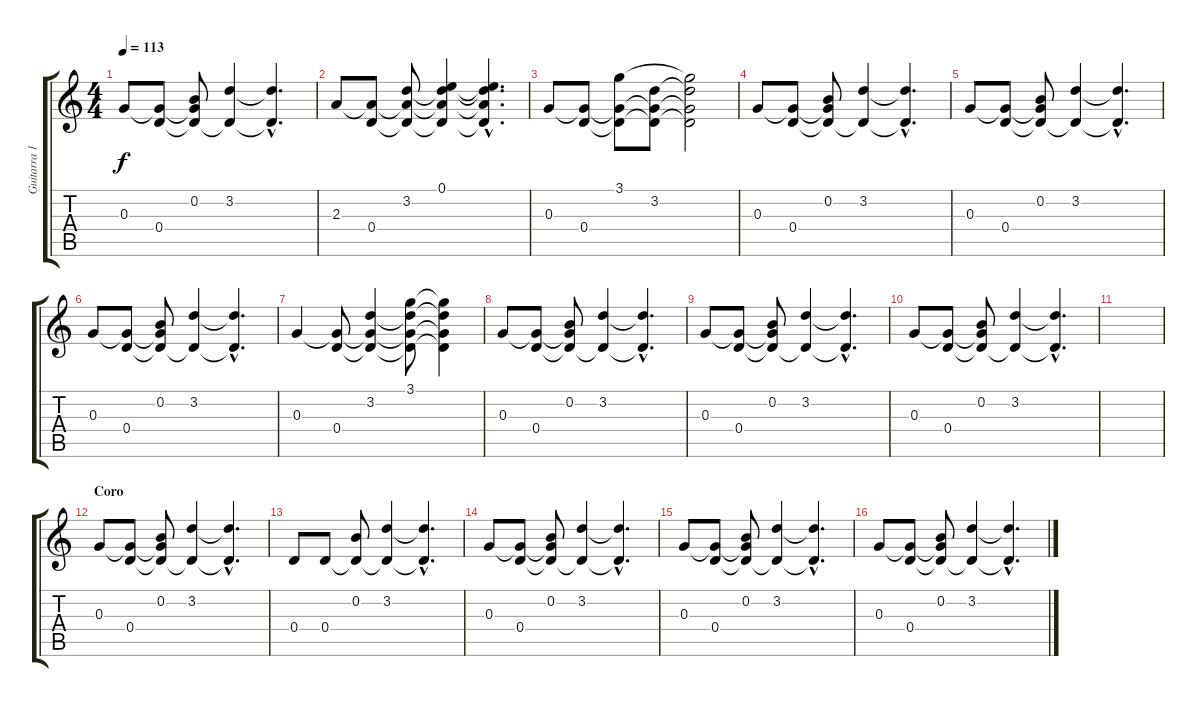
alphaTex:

\track ("Guitarra 1" "Guitarra 1") {instrument electricguitarclean}
\staff {score tabs}
\tuning (E4 B3 G3 D3 A2 E2) {hide}
\ts (4 4)
\tempo 113
\clef g2
\ks c
0.3.8{dy f} (0.3{t} 0.4).8 (0.2 0.3{t} 0.4{t}).8 (3.2 0.4{t}).4 (3.2{hac t} 0.4{hac t}).4{d} |
2.3.8 (2.3{t} 0.4).8 (3.2 2.3{t} 0.4{t}).8 (0.1 3.2{t} 2.3{t} 0.4{t}).4 (0.1{hac t} 3.2{hac t} 2.3{hac t} 0.4{hac t}).4{d} |
0.3.8 (0.3{t} 0.4).8 (3.1 0.3{t} 0.4{t}).8 (3.2 0.3{t} 0.4{t}).8 (3.1{t} 3.2{t} 0.3{t} 0.4{t}).2 |
0.3.8 (0.3{t} 0.4).8 (0.2 0.3{t} 0.4{t}).8 (3.2 0.4{t}).4 (3.2{hac t} 0.4{hac t}).4{d} |
0.3.8 (0.3{t} 0.4).8 (0.2 0.3{t} 0.4{t}).8 (3.2 0.4{t}).4 (3.2{hac t} 0.4{hac t}).4{d} |
0.3.8 (0.3{t} 0.4).8 (0.2 0.3{t} 0.4{t}).8 (3.2 0.4{t}).4 (3.2{hac t} 0.4{hac t}).4{d} |
0.3.4 (0.3{t} 0.4).8 (3.2 0.3{t} 0.4{t}).4 (3.1 3.2{t} 0.3{t} 0.4{t}).8 (3.1{t} 3.2{t} 0.3{t} 0.4{t}).4 |
0.3.8 (0.3{t} 0.4).8 (0.2 0.3{t} 0.4{t}).8 (3.2 0.4{t}).4 (3.2{hac t} 0.4{hac t}).4{d} |
0.3.8 (0.3{t} 0.4).8 (0.2 0.3{t} 0.4{t}).8 (3.2 0.4{t}).4 (3.2{hac t} 0.4{hac t}).4{d} |
0.3.8 (0.3{t} 0.4).8 (0.2 0.3{t} 0.4{t}).8 (3.2 0.4{t}).4 (3.2{hac t} 0.4{hac t}).4{d} |
|
\section ("" "Coro")
0.3.8 (0.3{t} 0.4).8 (0.2 0.3{t} 0.4{t}).8 (3.2 0.4{t}).4 (3.2{hac t} 0.4{hac t}).4{d} |
0.4.8 0.4.8 (0.2 0.4{t}).8 (3.2 0.4{t}).4 (3.2{hac t} 0.4{hac t}).4{d} |
0.3.8 (0.3{t} 0.4).8 (0.2 0.3{t} 0.4{t}).8 (3.2 0.4{t}).4 (3.2{hac t} 0.4{hac t}).4{d} |
0.3.8 (0.3{t} 0.4).8 (0.2 0.3{t} 0.4{t}).8 (3.2 0.4{t}).4 (3.2{hac t} 0.4{hac t}).4{d} |
0.3.8 (0.3{t} 0.4).8 (0.2 0.3{t} 0.4{t}).8 (3.2 0.4{t}).4 (3.2{hac t} 0.4{hac t}).4{d}
